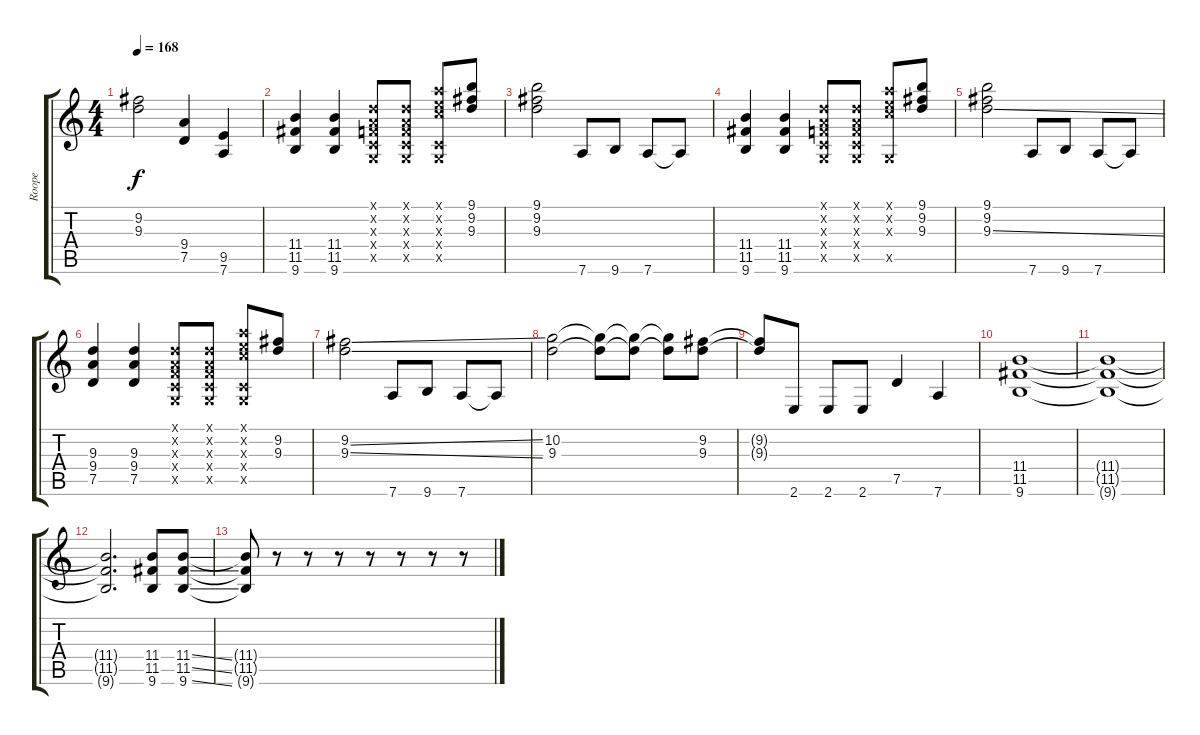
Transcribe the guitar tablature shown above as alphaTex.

\track ("Roope" "Roope") {instrument distortionguitar}
\staff {score tabs}
\tuning (D4 A3 F3 C3 G2 D2) {hide}
\ts (4 4)
\tempo 168
\clef g2
\ks c
(9.2{t} 9.3{t}).2{dy f} (9.4 7.5).4 (9.5 7.6).4 |
(11.4 11.5 9.6).4 (11.4 11.5 9.6).4 (0.1{x} 0.2{x} 0.3{x} 0.4{x} 0.5{x}).8 (0.1{x} 0.2{x} 0.3{x} 0.4{x} 0.5{x}).8 (7.1{x} 7.2{x} 7.3{x} 0.4{x} 0.5{x}).8 (9.1 9.2 9.3).8 |
(9.1 9.2 9.3).2 7.6.8 9.6.8 7.6.8 7.6{t}.8 |
(11.4 11.5 9.6).4 (11.4 11.5 9.6).4 (0.1{x} 0.2{x} 0.3{x} 0.4{x} 0.5{x}).8 (0.1{x} 0.2{x} 0.3{x} 0.4{x} 0.5{x}).8 (7.1{x} 7.2{x} 7.3{x} 0.5{x}).8 (9.1 9.2 9.3).8 |
(9.1 9.2 9.3{ss}).2 7.6.8 9.6.8 7.6.8 7.6{t}.8 |
(9.3 9.4 7.5).4 (9.3 9.4 7.5).4 (0.1{x} 0.2{x} 0.3{x} 0.4{x} 0.5{x}).8 (0.1{x} 0.2{x} 0.3{x} 0.4{x} 0.5{x}).8 (7.1{x} 7.2{x} 7.3{x} 0.4{x} 0.5{x}).8 (9.2 9.3).8 |
(9.2{ss} 9.3{ss}).2 7.6.8 9.6.8 7.6.8 7.6{t}.8 |
(10.2 9.3).2 (10.2{t} 9.3{t}).8 (10.2{t} 9.3{t}).8 (10.2{t} 9.3{t}).8 (9.2 9.3).8 |
(9.2{t} 9.3{t}).8 2.6.8 2.6.8 2.6.8 7.5.4 7.6.4 |
(11.4 11.5 9.6).1 |
(11.4{t} 11.5{t} 9.6{t}).1 |
(11.4{t} 11.5{t} 9.6{t}).2{d} (11.4 11.5 9.6).8 (11.4{ss} 11.5{ss} 9.6{ss}).8 |
(11.4{t} 11.5{t} 9.6{t}).8 r.8 r.8 r.8 r.8 r.8 r.8 r.8
